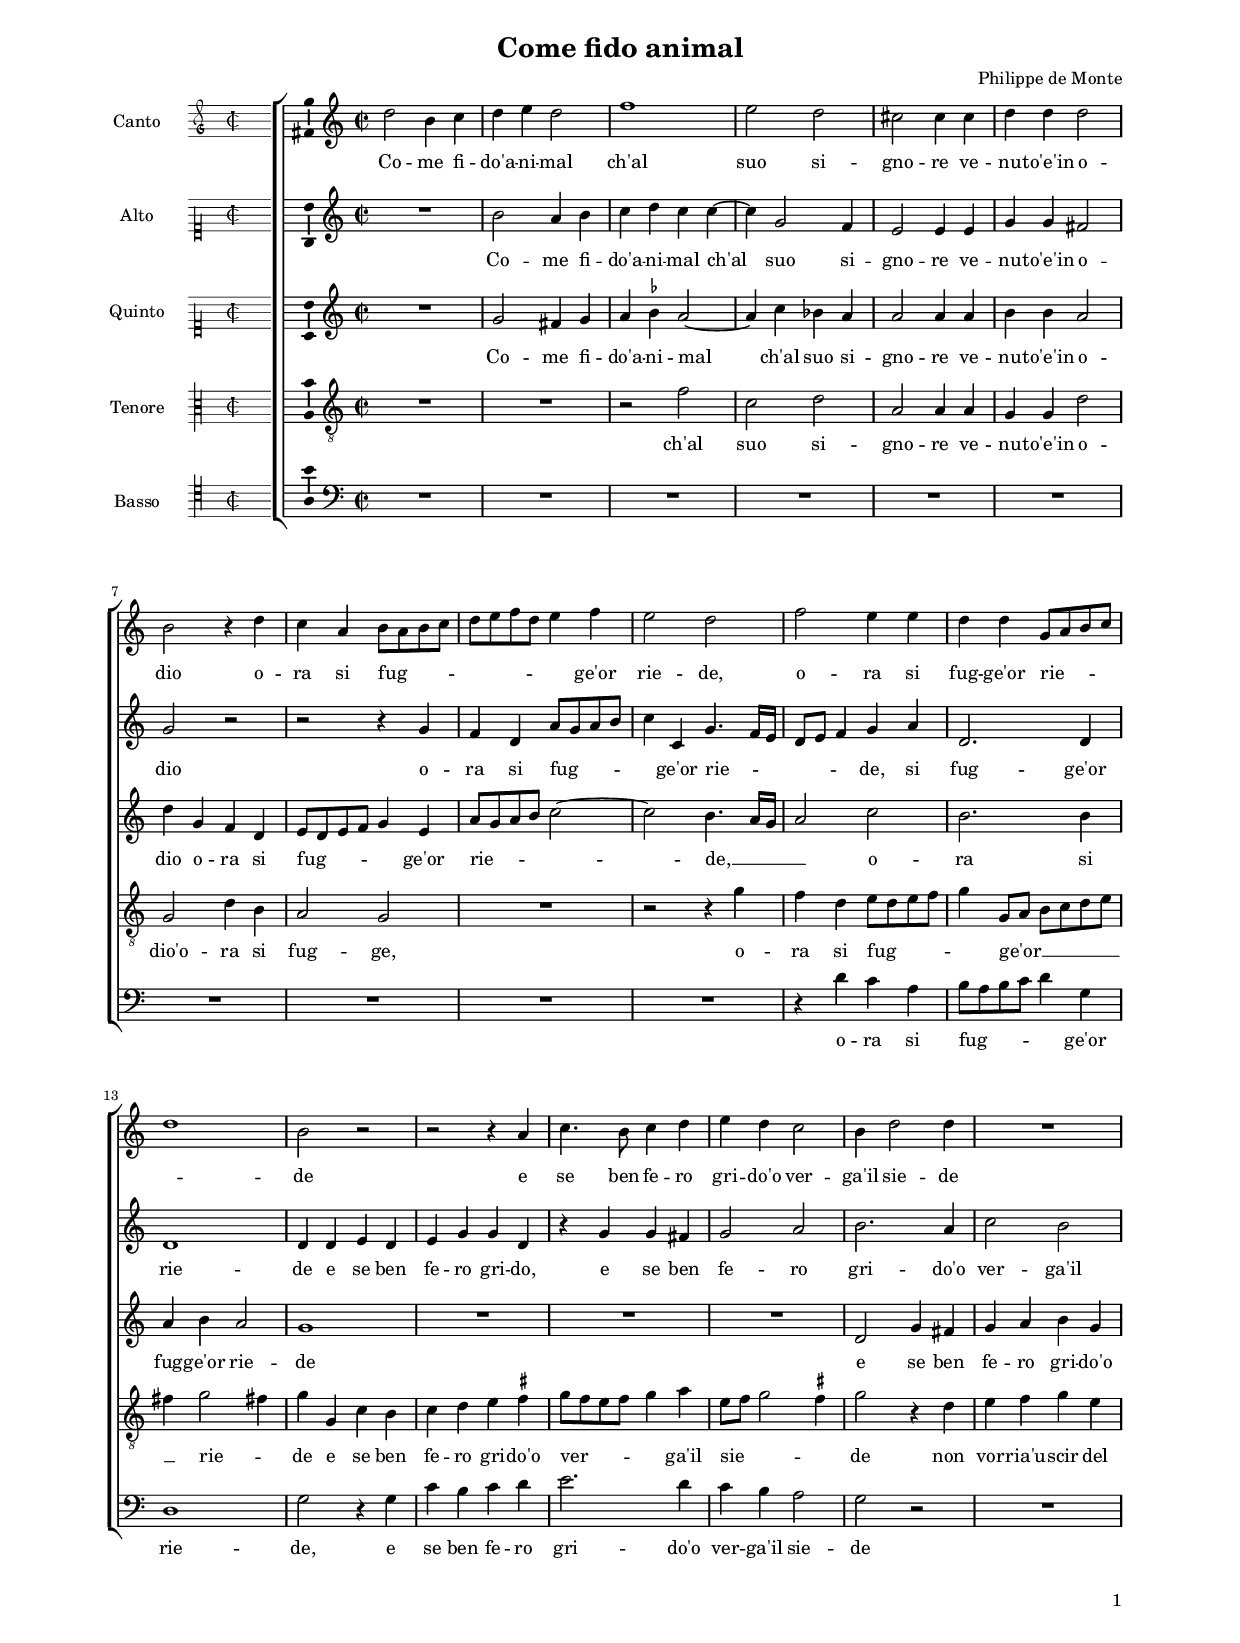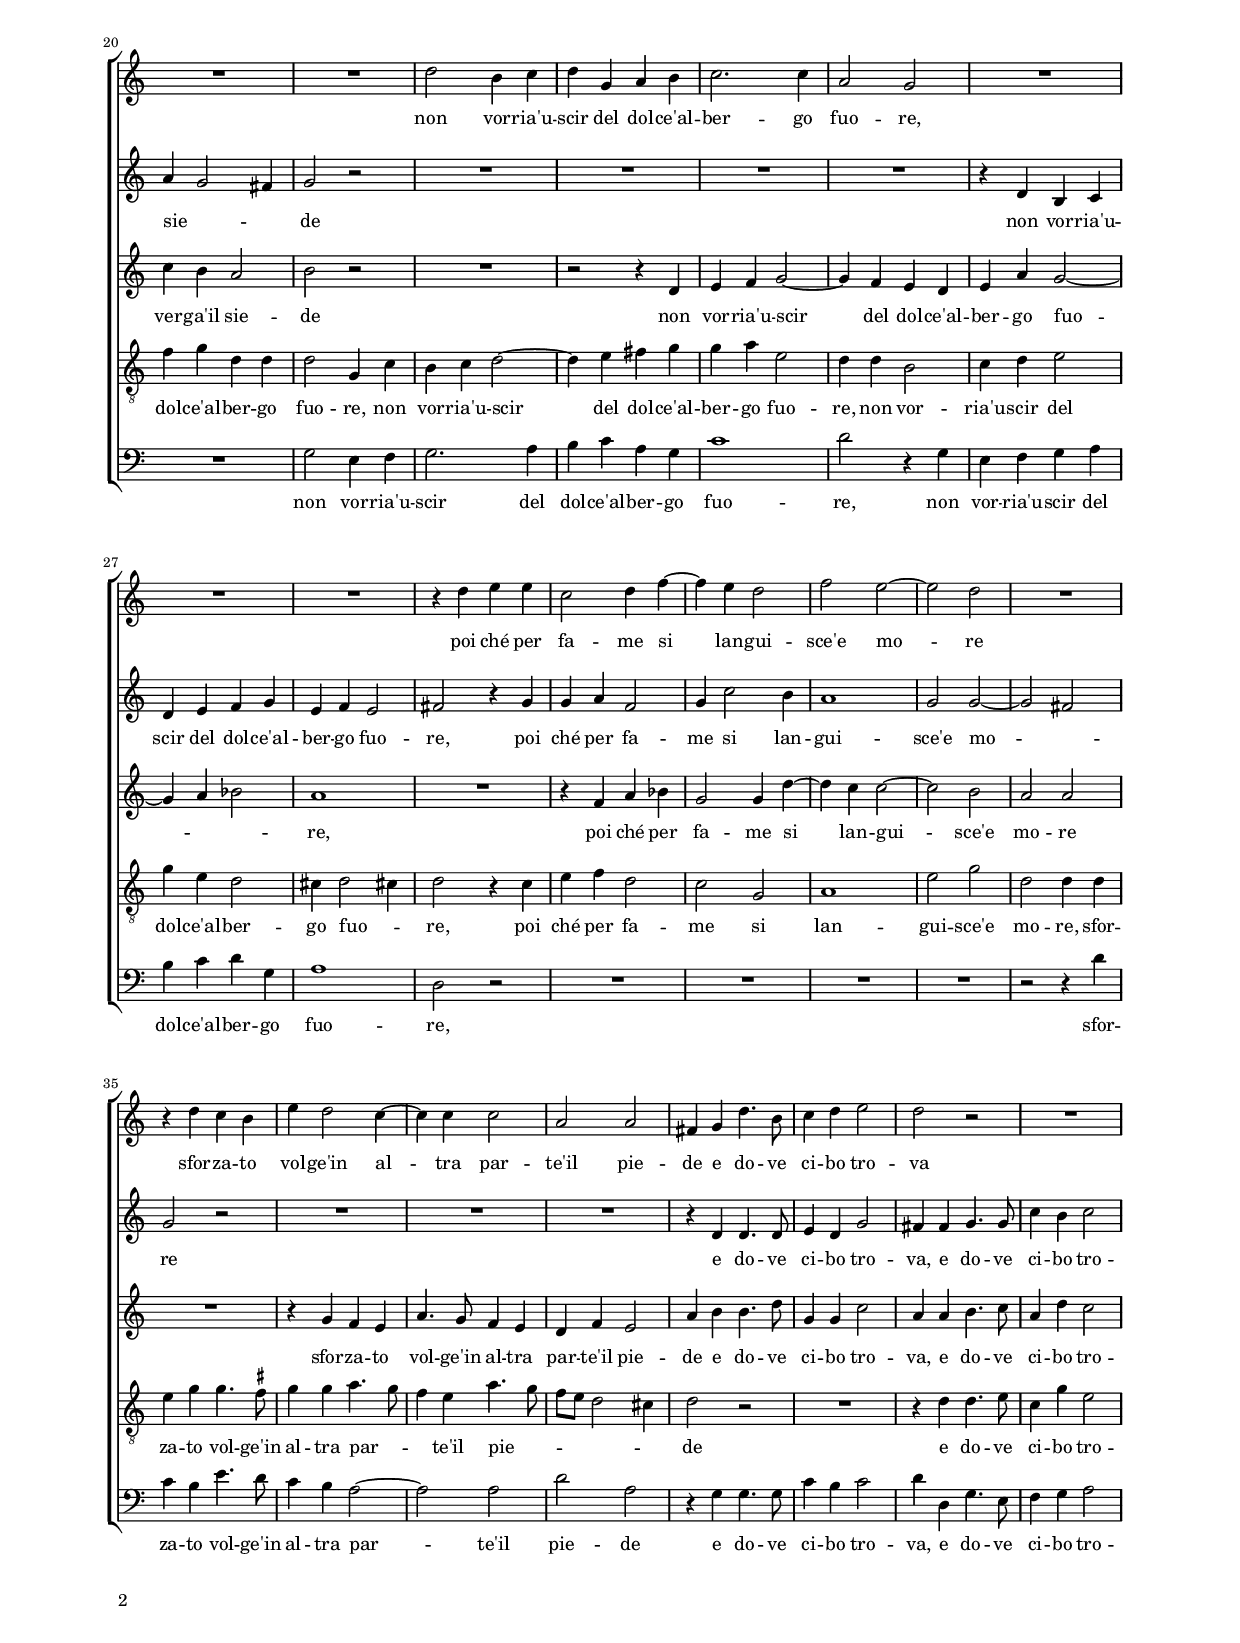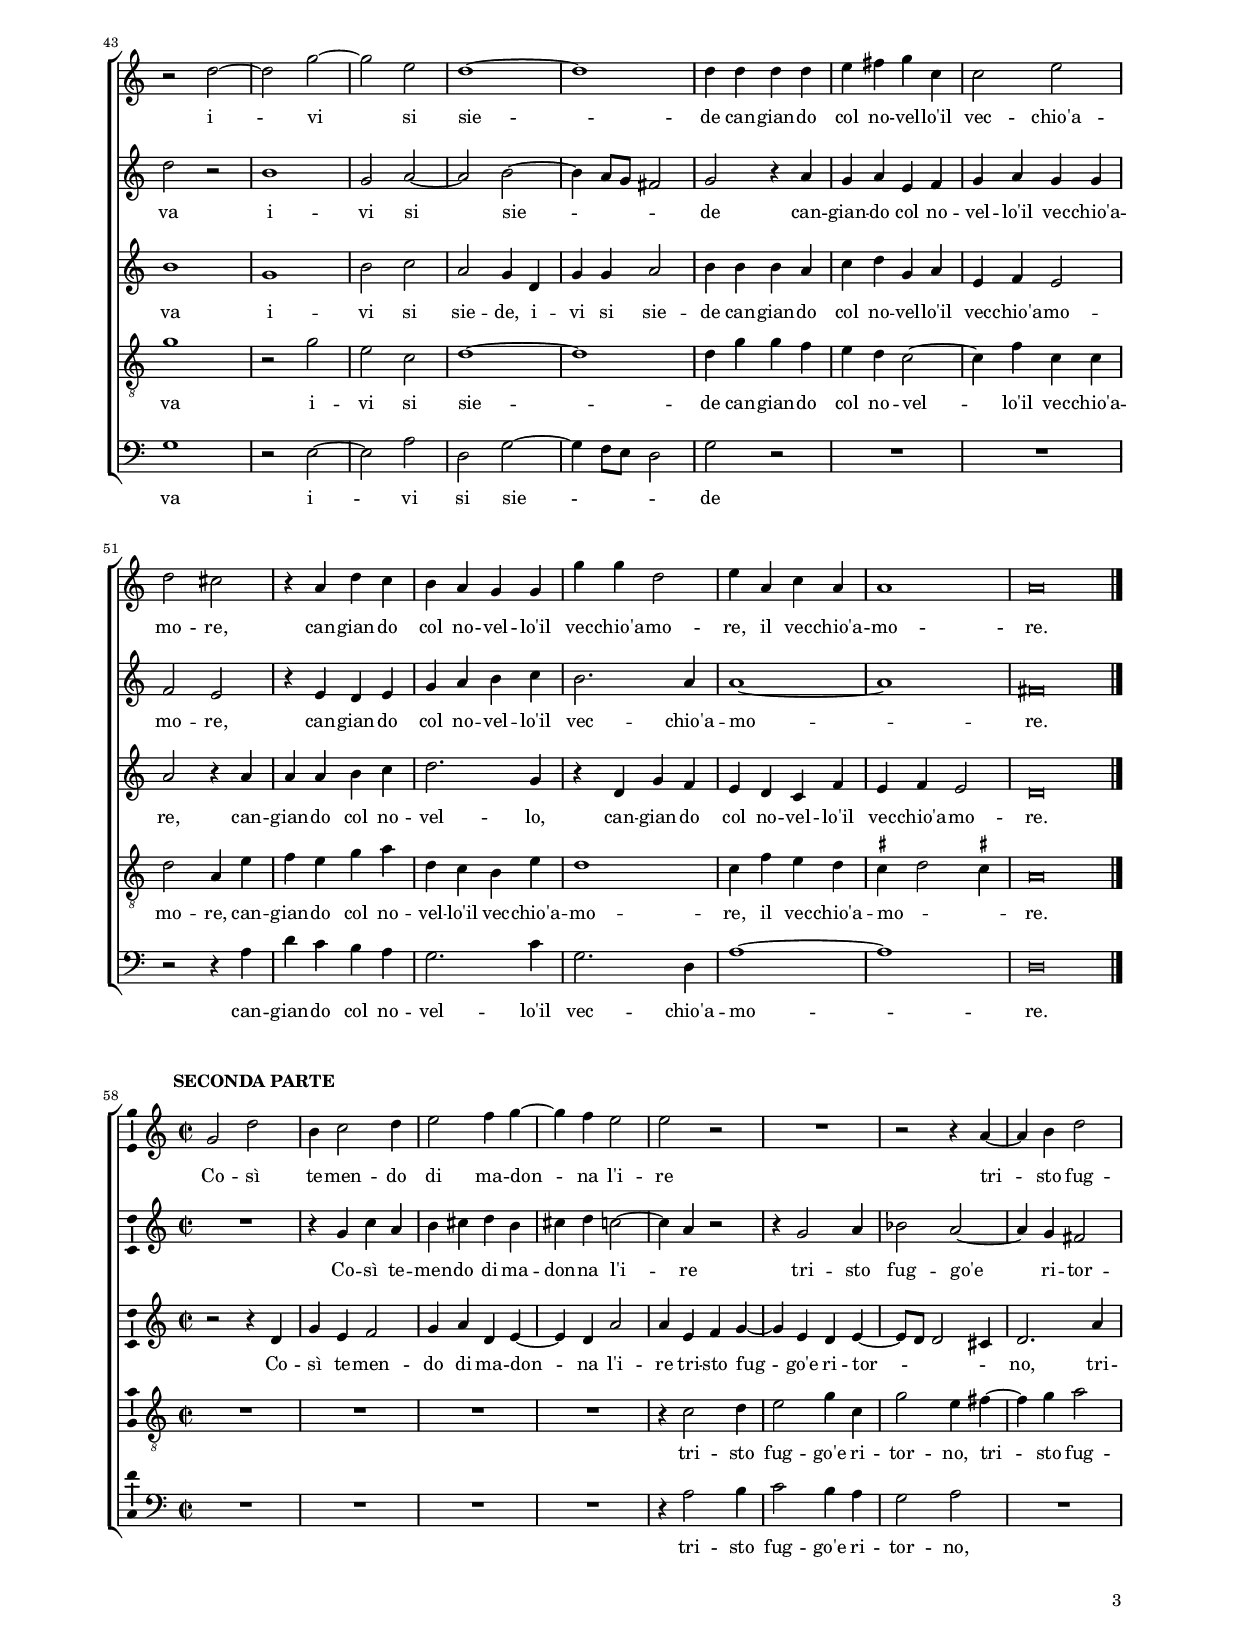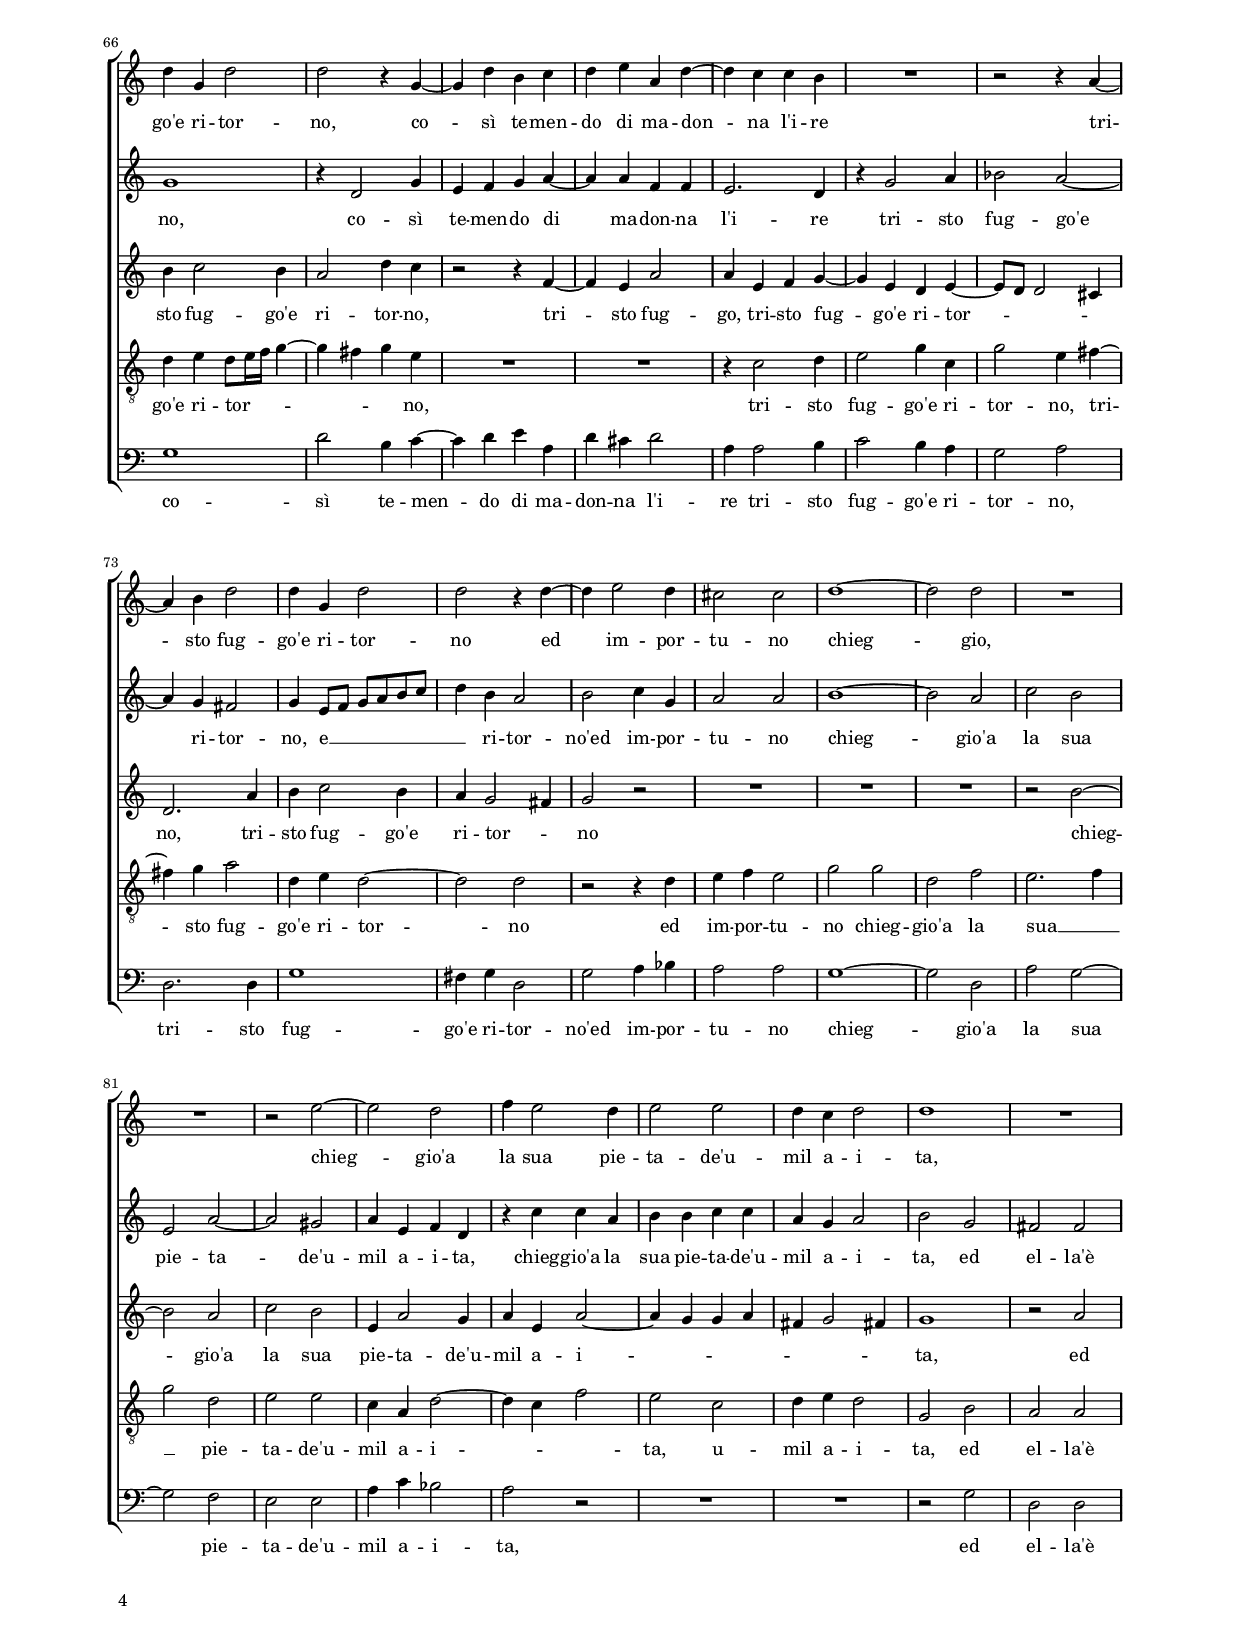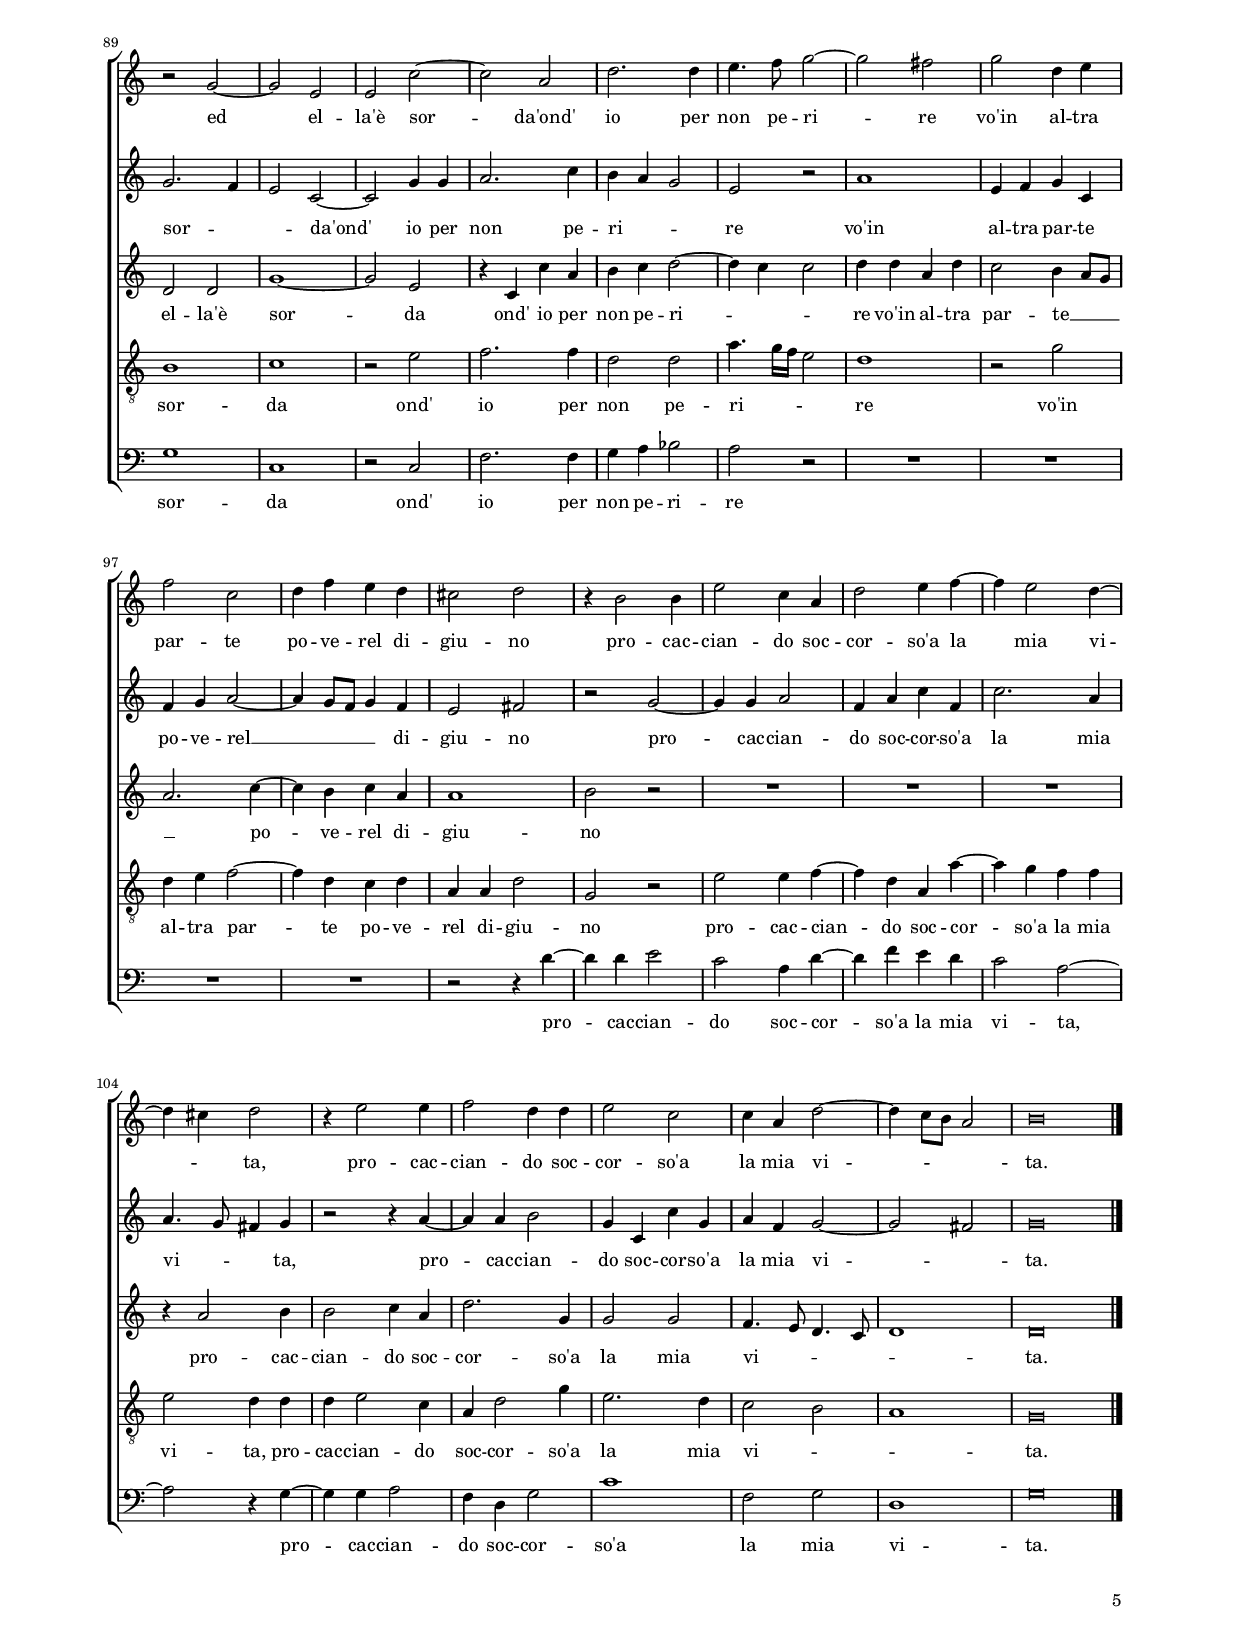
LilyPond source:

\header
{
	title="Come fido animal"
	composer="Philippe de Monte"
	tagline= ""
}

\version "2.24.4"
\language deutsch
#(set-global-staff-size 15)
% #(set-default-paper-size "letter")
#(ly:set-option 'point-and-click #f)


	
	ficta = { \once \set suggestAccidentals = ##t }
	
	forget = #(define-music-function (music) (ly:music?) #{
		\accidentalStyle forget
		$music
		\accidentalStyle default
		#})
	
	ki = \autoBeamOff
	be = \autoBeamOn


\paper
	{
	top-margin = 1.8 \cm
	bottom-margin = 1.2 \cm
	left-margin = 2 \cm
	right-margin = 2 \cm
	ragged-bottom = ##f
	ragged-last-bottom = ##f
	print-page-number = ##f
	score-system-spacing = #'((basic-distance . 16) (minimum-distance . 14) (padding . 5) (strechability . 150))
	system-system-spacing = #'((basic-distance . 16) (minimum-distance . 14) (padding . 5) (strechability . 150))
	oddFooterMarkup=\markup   \fill-line { "" \fromproperty #'page:page-number-string }
	evenFooterMarkup=\markup  \fill-line { \fromproperty #'page:page-number-string "" }
	last-bottom-spacing = #'((basic-distance . 12) (minimum-distance . 7) (padding . 4))
	systems-per-page = 3
%	page-count = 6
%	min-systems-per-page = 3
	}

%%%%%%%%%%%%%%%%%%%  INCIPIT  %%%%%%%%%%%%%%%%%%%%%


incipitcantus = \relative c' {
	\time 2/2
	\clef "petrucci-g2"
	\key c \major
	}

incipitcantusVoice = <<
	\new MensuralVoice <<
		{ s1 \noBreak }
		\incipitcantus
	>>
	>>


incipitaltus = \relative c' {
	\time 2/2
	\clef "petrucci-c1"
	\key c \major
	s4 \bar ""
	}

incipitaltusVoice = <<
	\new MensuralVoice <<
		{ s1 \noBreak }
		\incipitaltus
	>>
	>>


incipitquintus = \relative c' {
	\time 2/2
	\clef "petrucci-c1"
	\key c \major
	}

incipitquintusVoice = <<
	\new MensuralVoice <<
		{ s1 \noBreak }
		\incipitquintus
	>>
	>>


incipittenor = \relative c' {
	\time 2/2
	\clef "petrucci-c3"
	\key c \major
	}

incipittenorVoice = <<
	\new MensuralVoice <<
		{ s1 \noBreak }
		\incipittenor
	>>
	>>


incipitbassus= \relative c {
	\time 2/2
	\clef "petrucci-c4"
	\key c \major
	}

incipitbassusVoice = <<
	\new MensuralVoice <<
		{ s1 \noBreak }
		\incipitbassus
	>>
	>>

%%%%%%%%%%%%%%%%%%%%%%%%%%%%%%%%%%%%%%%%%%%%%%%


global = {
	\key c \major
	\time 2/2
	\set Score.tempoHideNote = ##t
	\tempo 4 = 110
	\skip 1*56
	\set Score.measureLength = #(ly:make-moment 2/1)
	\skip 1*2 \bar "|."
	}


cantus =  \relative c''
	{
	d2 h4 c
	d4 e d2
	f1
	e2 d
%5
	cis2 cis4 cis |
	d4 d d2
	h2 r4 d
	c4 a h8 a h c
	d8 e f d e4 f
%10
	e2 d |
	f2 e4 e
	d4 d g,8 a h c
	d1
	h2 r
%15
	r2 r4 a |
	c4. h8 c4 d
	e4 d c2
	h4 d2 d4
	R1
%20
	R1 |
	R1
	d2 h4 c
	d4 g, a h
	c2. c4
%25
	a2 g |
	R1
	R1
	R1
	r4 d' e e
%30
	c2 d4 f~ |
	f4 e d2
	f2 e~
	e2 d
	R1
%35
	r4 d c h |
	e4 d2 c4~
	c4 c c2
	a2 a
	fis4 g d'4. h8
%40
	c4 d e2 |
	d2 r
	R1
	r2 d~
	d2 g~
%45
	g2 e |
	d1~
	d1
	d4 d d d
	e4 fis g c,
%50
	c2 e |
	d2 cis
	r4 a d c
	h4 a g g
	g'4 g d2
%55
	e4 a, c a |
	a1
	a\breve |
	}


altus =  \relative c''
	{
	R1
	h2 a4 h
	c4 d c c~
	c4 g2 f4
%5
	e2 e4 e |
	g4 g fis2
	g2 r
	r2 r4 g
	f4 d a'8 g a h
%10
	c4 c, g'4. f16 e |
	d8 e f4 g a
	d,2. d4
	d1
	d4 d e d
%15
	e4 g g d |
	r4 g g fis
	g2 a
	h2. a4
	c2 h
%20
	a4 g2 fis4 |
	g2 r
	R1
	R1
	R1
%25
	R1 |
	r4 d h c
	d4 e f g
	e4 f e2
	fis2 r4 g
%30
	g4 a f2 |
	g4 c2 h4
	a1
	g2 g~
	g2 fis
%35
	g2 r |
	R1
	R1
	R1
	r4 d d4. d8
%40
	e4 d g2 |
	fis4 fis g4. g8
	c4 h c2
	d2 r
	h1
%45
	g2 a~ |
	a2 h~
	h4 a8 g fis2
	g2 r4 a
	g4 a e f
%50
	g4 a g g |
	f2 e
	r4 e d e
	g4 a h c
	h2. a4
%55
	a1~ |
	a1
	fis\breve |
	}


quintus =  \relative c''
	{
	R1	
	g2 fis4 g
	a4 \ficta b a2~ %a4 h a2~ 
	a4 c b a
%5
	a2 a4 a |
	h4 h a2
	d4 g, f d
	e8 d e f g4 e
	a8 g a h c2~
%10
	c2 h4. a16 g |
	a2 c
	h2. h4
	a4 h a2
	g1
%15
	R1 |
	R1
	R1
	d2 g4 fis
	g4 a h g
%20
	c4 h a2 |
	h2 r
	R1
	r2 r4 d,
	e4 f g2~
%25
	g4 f e d |
	e4 a g2~
	g4 a b2
	a1
	R1
%30
	r4 f a b |
	g2 g4 d'~
	d4 c c2~
	c2 h
	a2 a
%35
	R1 |
	r4 g f e
	a4. g8 f4 e
	d4 f e2
	a4 h h4. d8
%40
	g,4 g c2 |
	a4 a h4. c8
	a4 d c2
	h1
	g1
%45
	h2 c |
	a2 g4 d
	g4 g a2
	h4 h h a
	c4 d g, a
%50
	e4 f e2 |
	a2 r4 a
	a4 a h c
	d2. g,4
	r4 d g f
%55
	e4 d c f |
	e4 f e2
	d\breve |
	}


tenor  =  \relative c'
	{
	R1
	R1
	r2 f
	c2 d
%5
	a2 a4 a |
	g4 g d'2
	g,2 d'4 h
	a2 g
	R1
%10
	r2 r4 g' |
	f4 d e8 d e f
	g4 g,8 a h c d e
	fis4 g2 fis!4
	g4 g, c h
%15
	c4 d e \ficta fis |
	g8 f e f g4 a
	e8 f g2 \ficta fis4
	g2 r4 d
	e4 f g e
%20
	f4 g d d |
	d2 g,4 c
	h4 c d2~
	d4 e fis g
	g4 a e2
%25
	d4 d h2 |
	c4 d e2
	g4 e d2
	cis4 d2 cis!4
	d2 r4 c
%30
	e4 f d2 |
	c2 g
	a1
	e'2 g
	d2 d4 d
%35
	e4 g g4. \ficta fis8 |
	g4 g a4. g8
	f4 e a4. g8
	f8 e d2 cis4
	d2 r
%40
	R1 |
	r4 d d4. e8
	c4 g' e2
	g1
	r2 g
%45
	e2 c |
	d1~
	d1
	d4 g g f
	e4 d c2~
%50
	c4 f c c |
	d2 a4 e'
	f4 e g a
	d,4 c h e
	d1
%55
	c4 f e d |
	\ficta cis4 d2 \ficta cis!4
	a\breve |
	}


bassus  =  \relative c
	{
	R1
	R1
	R1
	R1
%5
	R1 |
	R1
	R1
	R1
	R1
%10
	R1 |
	r4 d' c a
	h8 a h c d4 g,
	d1
	g2 r4 g
%15
	c4 h c d |
	e2. d4
	c4 h a2
	g2 r
	R1
%20
	R1 |
	g2 e4 f
	g2. a4
	h4 c a g
	c1
%25
	d2 r4 g, |
	e4 f g a
	h4 c d g,
	a1
	d,2 r
%30
	R1 |
	R1
	R1
	R1
	r2 r4 d'
%35
	c4 h e4. d8
	c4 h a2~
	a2 a
	d2 a
	r4 g g4. g8
%40
	c4 h c2 |
	d4 d, g4. e8
	f4 g a2
	g1
	r2 e~
%45
	e2 a |
	d,2 g~
	g4 f8 e d2
	g2 r
	R1
%50
	R1 |
	r2 r4 a
	d4 c h a
	g2. c4
	g2. d4
%55
	a'1~ |
	a1
	d,\breve |
	}


lyricscantus = \lyricmode {
	Co -- me fi -- do'a -- ni -- mal ch'al suo si -- gno -- re
	ve -- nu -- to'e'in o -- dio o -- ra si fug -- _ _ _ _ _ _ _ _ ge'or rie -- de,
	o -- ra si fug -- ge'or rie -- _ _ _ _ de
	e se ben fe -- ro gri -- do'o ver -- ga'il sie -- de
	non vor -- ria'u -- scir del dol -- ce'al -- ber -- go fuo -- re,
	poi ché per fa -- me si lan -- gui -- sce'e mo -- re
	sfor -- za -- to vol -- ge'in al -- tra par -- te'il pie -- de
	e do -- ve ci -- bo tro -- va i -- vi si sie -- de
	can -- gian -- do col no -- vel -- lo'il vec -- chio'a -- mo -- re,
	can -- gian -- do col no -- vel -- lo'il vec -- chio'a -- mo -- re,
	il vec -- chio'a -- mo -- re.
	}


lyricsaltus = \lyricmode {
	Co -- me fi -- do'a -- ni -- mal ch'al suo si -- gno -- re
	ve -- nu -- to'e'in o -- dio o -- ra si fug -- _ _ _ _ ge'or rie -- _ _ _ _ _ de,
	si fug -- ge'or rie -- de
	e se ben fe -- ro gri -- do,
	e se ben fe -- ro gri -- do'o ver -- ga'il sie -- _ _ de
	non vor -- ria'u -- scir del dol -- ce'al -- ber -- go fuo -- re,
	poi ché per fa -- me si lan -- gui -- sce'e mo -- _ re
	e do -- ve ci -- bo tro -- va,
	e do -- ve ci -- bo tro -- va i -- vi si sie -- _ _ _ de
	can -- gian -- do col no -- vel -- lo'il vec -- chio'a -- mo -- re,
	can -- gian -- do col no -- vel -- lo'il vec -- chio'a -- mo -- re.
	}


lyricsquintus = \lyricmode {
	Co -- me fi -- do'a -- ni -- mal ch'al suo si -- gno -- re
	ve -- nu -- to'e'in o -- dio o -- ra si fug -- _ _ _ _ ge'or rie -- _ _ _ _ de, __ _ _ _
	o -- ra si fug -- ge'or rie -- de
	e se ben fe -- ro gri -- do'o ver -- ga'il sie -- de
	non vor -- ria'u -- scir del dol -- ce'al -- ber -- go fuo -- _ _ re,
	poi ché per fa -- me si lan -- gui -- sce'e mo -- re
	sfor -- za -- to vol -- ge'in al -- tra par -- te'il pie -- de
	e do -- ve ci -- bo tro -- va,
	e do -- ve ci -- bo tro -- va i -- vi si sie -- de,
	i -- vi si sie -- de
	can -- gian -- do col no -- vel -- lo'il vec -- chio'a -- mo -- re,
	can -- gian -- do col no -- vel -- lo,
	can -- gian -- do col no -- vel -- lo'il vec -- chio'a -- mo -- re.
	}


lyricstenor = \lyricmode {
	ch'al suo si -- gno -- re
	ve -- nu -- to'e'in o -- dio'o -- ra si fug -- ge,
	o -- ra si fug -- _ _ _ _ ge'or __ _ _ _ _ _ _ rie -- _ de
	e se ben fe -- ro gri -- do'o ver -- _ _ _ _ ga'il sie -- _ _ _ de
	non vor -- ria'u -- scir del dol -- ce'al -- ber -- go fuo -- re,
	non vor -- ria'u -- scir del dol -- ce'al -- ber -- go fuo -- re,
	non vor -- ria'u -- scir del dol -- ce'al -- ber -- go fuo -- _ re,
	poi ché per fa -- me si lan -- gui -- sce'e mo -- re,
	sfor -- za -- to vol -- ge'in al -- tra par -- _ _ te'il pie -- _ _ _ _ _ de
	e do -- ve ci -- bo tro -- va i -- vi si sie -- de
	can -- gian -- do col no -- vel -- lo'il vec -- chio'a -- mo -- re,
	can -- gian -- do col no -- vel -- lo'il vec -- chio'a -- mo -- re,
	il vec -- chio'a -- mo -- _ _ re.
	}


lyricsbassus = \lyricmode {
	o -- ra si fug -- _ _ _ _ ge'or rie -- de,
	e se ben fe -- ro gri -- do'o ver -- ga'il sie -- de
	non vor -- ria'u -- scir del dol -- ce'al -- ber -- go fuo -- re,
	non vor -- ria'u -- scir del dol -- ce'al -- ber -- go fuo -- re,
	sfor -- za -- to vol -- ge'in al -- tra par -- te'il pie -- de
	e do -- ve ci -- bo tro -- va,
	e do -- ve ci -- bo tro -- va i -- vi si sie -- _ _ _ de
	can -- gian -- do col no -- vel -- lo'il vec -- chio'a -- mo -- re.
	}


\score
{  
	\transpose c c {
	\new ChoirStaff \with { \override StaffGrouper.staff-staff-spacing.basic-distance = #12 }
	<<

	\new Staff << \global
	\new Voice="v1" {
		\set Staff.instrumentName=\markup { "Canto" \hspace #2 }
		\incipit \incipitcantusVoice
		\set Staff.midiInstrument = "reed organ"
		\clef violin
		\cantus }
	\new Lyrics \lyricsto "v1" {\lyricscantus }
	>>


	\new Staff << \global
	\new Voice="v2" {
		\set Staff.instrumentName=\markup { "Alto" \hspace #2 }
		\incipit \incipitaltusVoice
		\set Staff.midiInstrument = "reed organ"
		\clef violin % "G_8"
		\altus}
	\new Lyrics \lyricsto "v2" {\lyricsaltus }
	>>


	\new Staff << \global
	\new Voice="v5" {
		\set Staff.instrumentName=\markup { "Quinto" \hspace #2 }
		\incipit \incipitquintusVoice
		\set Staff.midiInstrument = "reed organ"
		\clef violin % "G_8"
		\quintus}
	\new Lyrics \lyricsto "v5" {\lyricsquintus }
	>>


	\new Staff << \global
	\new Voice="v3" {
		\set Staff.instrumentName=\markup { "Tenore" \hspace #2 }
		\incipit \incipittenorVoice
		\set Staff.midiInstrument = "reed organ"
		\clef "G_8"
		\tenor }
	\new Lyrics \lyricsto "v3" {\lyricstenor }
	>>


	\new Staff << \global
	\new Voice="v4" {
		\set Staff.instrumentName=\markup { "Basso" \hspace #2 }
		\incipit \incipitbassusVoice
		\set Staff.midiInstrument = "reed organ"
		\clef bass
		\bassus }
	\new Lyrics \lyricsto "v4" {\lyricsbassus}
	>>

	>>
	} % transpose

	\layout
	{
	indent = 2.8 \cm
	\context { \Lyrics \override VerticalAxisGroup.nonstaff-relatedstaff-spacing.padding = #1.4 }
%	\context { \Lyrics \override LyricText.font-size = #1 }
	\context { \Staff \override TimeSignature.break-visibility = #end-of-line-invisible }
	\context { \Staff \consists Ambitus_engraver }
	\context { \Score \override BarNumber.padding = #2 }
	\context { \Voice \override NoteHead.style = #'baroque }
	}

\midi
	{
	
	}

}

%%%%%%%%%%%%%%%%%%%%  SECONDA PARTE %%%%%%%%%%%%%%%%%%%%


global = {
	\key c \major
	\time 2/2
	\set Score.tempoHideNote = ##t
	\tempo 4 = 110
	\set Score.currentBarNumber = #58
	\skip 1*52
	\set Score.measureLength = #(ly:make-moment 2/1)
	\skip 1*2 \bar "|."
	}


cantus =  \relative c''
	{
	g2 d'
	h4 c2 d4
	e2 f4 g~
	g4 f e2
%5
	e2 r |
	R1
	r2 r4 a,~
	a4 h d2
	d4 g, d'2
%10
	d2 r4 g,~ |
	g4 d' h c
	d4 e a, d~
	d4 c c h
	R1
%15
	r2 r4 a~ |
	a4 h d2
	d4 g, d'2
	d2 r4 d~
	d4 e2 d4
%20
	cis2 cis |
	d1~
	d2 d
	R1
	R1
%25
	r2 e~ |
	e2 d
	f4 e2 d4
	e2 e
	d4 c d2
%30
	d1 |
	R1
	r2 g,~
	g2 e
	e2 c'~
%35
	c2 a |
	d2. d4
	e4. f8 g2~
	g2 fis
	g2 d4 e
%40
	f2 c |
	d4 f e d
	cis2 d
	r4 h2 h4
	e2 c4 a
%45
	d2 e4 f~ |
	f4 e2 d4~
	d4 cis d2
	r4 e2 e4
	f2 d4 d
%50
	e2 c |
	c4 a d2~
	d4 c8 h a2
	h\breve |
	}


altus =  \relative c''
	{
	R1
	r4 g c a
	h4 cis d h
	cis4 d c2~
%5
	c4 a r2 |
	r4 g2 a4
	b2 a~
	a4 g fis2
	g1
%10
	r4 d2 g4 |
	e4 f g a~
	a4 a f f
	e2. d4
	r4 g2 a4
%15
	b2 a~ |
	a4 g fis2
	g4 e8 f g a h c
	d4 h a2
	h2 c4 g
%20
	a2 a |
	h1~
	h2 a
	c2 h
	e,2 a~
%25
	a2 gis |
	a4 e f d
	r4 c' c a
	h4 h c c
	a4 g a2
%30
	h2 g |
	fis2 fis
	g2. f4
	e2 c~
	c2 g'4 g
%35
	a2. c4 |
	h4 a g2
	e2 r
	a1
	e4 f g c,
%40
	f4 g a2~ |
	a4 g8 f g4 f
	e2 fis
	r2 g~
	g4 g a2
%45
	f4 a c f, |
	c'2. a4
	a4. g8 fis4 g
	r2 r4 a~
	a4 a h2
%50
	g4 c, c' g |
	a4 f g2~
	g2 fis
	g\breve |
	}


quintus =  \relative c''
	{
	r2 r4 d,
	g4 e f2
	g4 a d, e~
	e4 d a'2
%5
	a4 e f g~ |
	g4 e d e~
	e8 d d2 cis4
	d2. a'4
	h4 c2 h4
%10
	a2 d4 c | 
	r2 r4 f,~
	f4 e a2
	a4 e f g~
	g4 e d e~
%15
	e8 d d2 cis4 |
	d2. a'4
	h4 c2 h4
	a4 g2 fis4
	g2 r
%20
	R1 |
	R1
	R1
	r2 h~
	h2 a
%25
	c2 h |
	e,4 a2 g4
	a4 e a2~
	a4 g g a
	fis4 g2 fis!4
%30
	g1 |
	r2 a
	d,2 d
	g1~
	g2 e
%35
	r4 c c' a |
	h4 c d2~
	d4 c c2
	d4 d a d
	c2 h4 a8 g
%40
	a2. c4~ |
	c4 h c a
	a1
	h2 r
	R1
%45
	R1 |
	R1
	r4 a2 h4
	h2 c4 a
	d2. g,4
%50
	g2 g |
	f4. e8 d4. c8
	d1
	d\breve |
	}


tenor  =  \relative c'
	{
	R1
	R1
	R1
	R1
%5
	r4 c2 d4 |
	e2 g4 c,
	g'2 e4 fis~
	fis4 g a2
	d,4 e d8 e16 f g4~
%10
	g4 fis g e |
	R1
	R1
	r4 c2 d4
	e2 g4 c,
%15
	g'2 e4 fis~ |
	fis4 g a2
	d,4 e d2~
	d2 d
	r2 r4 d
%20
	e4 f e2 |
	g2 g
	d2 f
	e2. f4
	g2 d
%25
	e2 e |
	c4 a d2~
	d4 c f2
	e2 c
	d4 e d2
%30
	g,2 h |
	a2 a
	h1
	c1
	r2 e
%35
	f2. f4 |
	d2 d
	a'4. g16 f e2
	d1
	r2 g
%40
	d4 e f2~ |
	f4 d c d
	a4 a d2
	g,2 r
	e'2 e4 f~
%45
	f4 d a a'~ |
	a4 g f f
	e2 d4 d
	d4 e2 c4
	a4 d2 g4
%50
	e2. d4 |
	c2 h
	a1
	g\breve |
	}


bassus  =  \relative c
	{
	R1
	R1
	R1
	R1
%5
	r4 a'2 h4 |
	c2 h4 a
	g2 a
	R1
	g1
%10
	d'2 h4 c~ |
	c4 d e a,
	d4 cis d2
	a4 a2 h4
	c2 h4 a
%15
	g2 a |
	d,2. d4
	g1
	fis4 g d2
	g2 a4 b
%20
	a2 a |
	g1~
	g2 d
	a'2 g~
	g2 f
%25
	e2 e |
	a4 c b2
	a2 r
	R1
	R1
%30
	r2 g |
	d2 d
	g1
	c,1
	r2 c
%35
	f2. f4 |
	g4 a b2
	a2 r
	R1
	R1
%40
	R1 |
	R1
	r2 r4 d~
	d4 d e2
	c2 a4 d~
%45
	d4 f e d |
	c2 a~
	a2 r4 g~
	g4 g a2
	f4 d g2
%50
	c1 |
	f,2 g
	d1
	g\breve |
	}


lyricscantus = \lyricmode {
	Co -- sì te -- men -- do di ma -- don -- na l'i -- re
	tri -- sto fug -- go'e ri -- tor -- no,
	co -- sì te -- men -- do di ma -- don -- na l'i -- re
	tri -- sto fug -- go'e ri -- tor -- no ed im -- por -- tu -- no
	chieg -- gio,
	chieg -- gio'a la sua pie -- ta -- de'u -- mil a -- i -- ta,
	ed el -- la'è sor -- da'ond' io per non pe -- ri -- re
	vo'in al -- tra par -- te po -- ve -- rel di -- giu -- no
	pro -- cac -- cian -- do soc -- cor -- so'a la mia vi -- _ ta,
	pro -- cac -- cian -- do soc -- cor -- so'a la mia vi -- _ _ _ ta.
	}


lyricsaltus = \lyricmode {
	Co -- sì te -- men -- do di ma -- don -- na l'i -- re
	tri -- sto fug -- go'e ri -- tor -- no,
	co -- sì te -- men -- do di ma -- don -- na l'i -- re
	tri -- sto fug -- go'e ri -- tor -- no,
	e __ _ _ _ _ _ _ ri -- tor -- no'ed im -- por -- tu -- no
	chieg -- gio'a la sua pie -- ta -- de'u -- mil a -- i -- ta,
	chieg -- gio'a la sua pie -- ta -- de'u -- mil a -- i -- ta,
	ed el -- la'è sor -- _ _ da'ond' io per non pe -- ri -- _ _ re
	vo'in al -- tra par -- te po -- ve -- rel __ _ _ _ di -- giu -- no
	pro -- cac -- cian -- do soc -- cor -- so'a la mia vi -- _ _ ta,
	pro -- cac -- cian -- do soc -- cor -- so'a la mia vi -- _ ta.
	}
	

lyricsquintus = \lyricmode {
	Co -- sì te -- men -- do di ma -- don -- na l'i -- re
	tri -- sto fug -- go'e ri -- tor -- _ _ _ no,
	tri -- sto fug -- go'e ri -- tor -- no,
	tri -- sto fug -- go,
	tri -- sto fug -- go'e ri -- tor -- _ _ _ no,
	tri -- sto fug -- go'e ri -- tor -- _ no
	chieg -- gio'a la sua pie -- ta -- de'u -- mil a -- i -- _ _ _ _ _ _ ta,
	ed el -- la'è sor -- da ond' io per non pe -- ri -- _ _ re
	vo'in al -- tra par -- te __ _ _ _ po -- ve -- rel di -- giu -- no
	pro -- cac -- cian -- do soc -- cor -- so'a la mia vi -- _ _ _ _ ta.
	}


lyricstenor = \lyricmode {
	tri -- sto fug -- go'e ri -- tor -- no,
	tri -- sto fug -- go'e ri -- tor -- _ _ _ _ _ no,
	tri -- sto fug -- go'e ri -- tor -- no,
	tri -- sto fug -- go'e ri -- tor -- no ed im -- por -- tu -- no
	chieg -- gio'a la sua __ _ _ pie -- ta -- de'u -- mil a -- i -- _ _ ta,
	u -- mil a -- i -- ta,
	ed el -- la'è sor -- da ond' io per non pe -- ri -- _ _ _ re
	vo'in al -- tra par -- te po -- ve -- rel di -- giu -- no
	pro -- cac -- cian -- do soc -- cor -- so'a la mia vi -- ta,
	pro -- cac -- cian -- do soc -- cor -- so'a la mia vi -- _ _ ta.
	}


lyricsbassus = \lyricmode {
	tri -- sto fug -- go'e ri -- tor -- no,
	co -- sì te -- men -- do di ma -- don -- na l'i -- re
	tri -- sto fug -- go'e ri -- tor -- no,
	tri -- sto fug -- go'e ri -- tor -- no'ed im -- por -- tu -- no
	chieg -- gio'a la sua pie -- ta -- de'u -- mil a -- i -- ta,
	ed el -- la'è sor -- da ond' io per non pe -- ri -- re
	pro -- cac -- cian -- do soc -- cor -- so'a la mia vi -- ta,
	pro -- cac -- cian -- do soc -- cor -- so'a la mia vi -- ta.
	}


\score
	{  
	\transpose c c {
	\new ChoirStaff \with { \override StaffGrouper.staff-staff-spacing.basic-distance = #12 }
	<<

	\new Staff <<\global
	\new Voice="v1" {
	  %\set Staff.instrumentName=Cantus
	  %\set Staff.instrumentName=\incipitcantus
		\set Staff.midiInstrument = "reed organ"
		\clef violin
		\cantus }
	\new Lyrics \lyricsto "v1" {\lyricscantus }
	>>


	\new Staff << \global
	\new Voice="v2" {
	  %\set Staff.instrumentName=Altus
	  %\set Staff.instrumentName=\incipitaltus
		\set Staff.midiInstrument = "reed organ"
		\clef violin % "G_8"
		\altus}
	\new Lyrics \lyricsto "v2" {\lyricsaltus }
	>>


	\new Staff << \global
	\new Voice="v5" {
	  %\set Staff.instrumentName=Quintus
	  %\set Staff.instrumentName=\incipitquintus
		\set Staff.midiInstrument = "reed organ"
		\clef violin % "G_8"
		\quintus}
	\new Lyrics \lyricsto "v5" {\lyricsquintus }
	>>


	\new Staff <<\global
	\new Voice="v3" {
	  %\set Staff.instrumentName=Tenor
	  %\set Staff.instrumentName=\incipittenor
		\set Staff.midiInstrument = "reed organ"
		\clef "G_8"
		\tenor }
	\new Lyrics \lyricsto "v3" {\lyricstenor }
	>>


	\new Staff <<\global
	\new Voice="v4" {
	  %\set Staff.instrumentName=Bassus
	  %\set Staff.instrumentName=\incipitbassus
		\set Staff.midiInstrument = "reed organ"
		\clef bass
		\bassus }
	\new Lyrics \lyricsto "v4" {\lyricsbassus}
	>>
	
	>>
	} % transpose

	\layout
	{
	indent = 0 \cm
	\context { \Staff \override TimeSignature.break-visibility = #end-of-line-invisible }
	\context { \Lyrics \override VerticalAxisGroup.nonstaff-relatedstaff-spacing.padding = #1.4 }
%	\context { \Lyrics \override LyricText.font-size = #1 }
	\context { \Staff \consists Ambitus_engraver }
	\context { \Score \override BarNumber.padding = #2 }
	\context { \Voice \override NoteHead.style = #'baroque }
	}

	\header { piece = \markup { \raise #2 \hspace #7 \bold "SECONDA PARTE"} }

\midi
	{
	}
	
	}

% EOF
